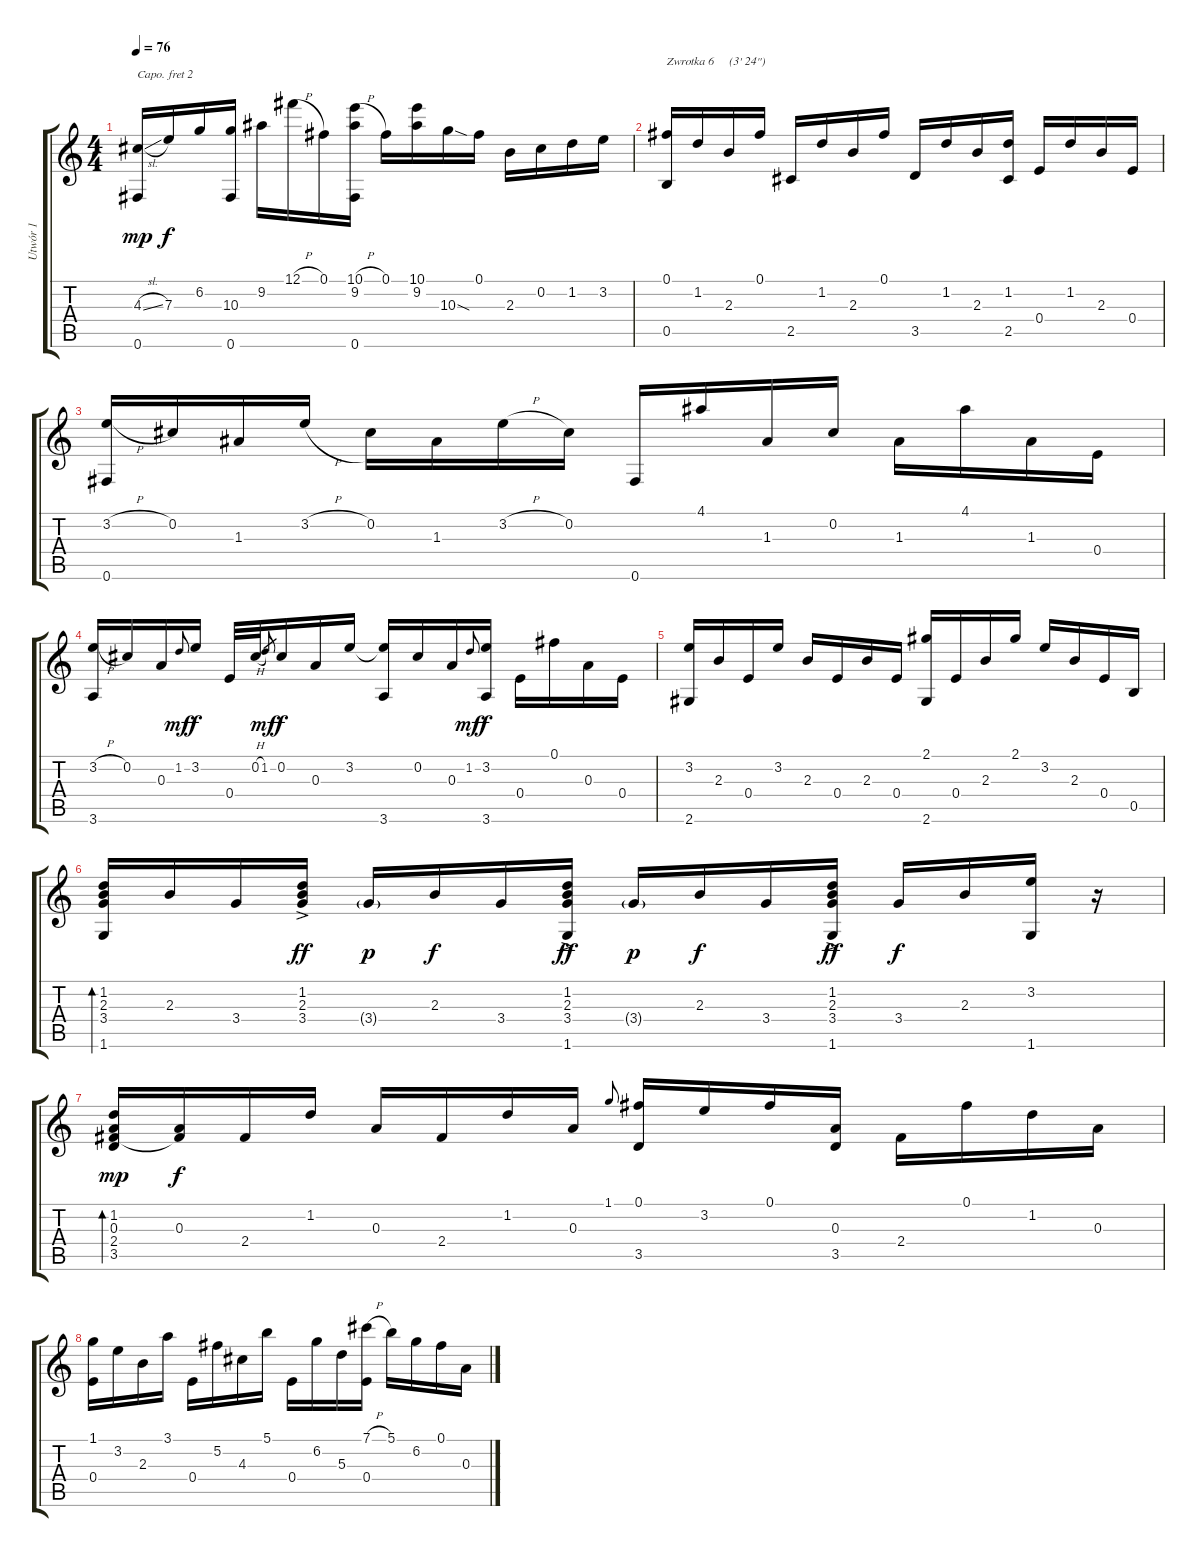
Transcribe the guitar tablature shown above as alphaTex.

\track ("Utwór 1" "Utwór 1") {instrument acousticguitarnylon}
\staff {score tabs}
\capo 2
\tuning (E4 B3 G3 D3 A2 E2) {hide}
\ts (4 4)
\tempo 76
\clef g2
\ks c
(4.3{sl} 0.6).16{dy mp} 7.3.16{dy f} 6.2.16 (10.3 0.6).16 9.2.16 12.1{h}.16 0.1.16 (10.1{h} 9.2 0.6).16 0.1.16 (10.1 9.2).16 10.3{sod}.16 0.1.16 2.3.16 0.2.16 1.2.16 3.2.16 |
(0.1 0.5).16{txt "Zwrotka 6     (3' 24'')"} 1.2.16 2.3.16 0.1.16 2.5.16 1.2.16 2.3.16 0.1.16 3.5.16 1.2.16 2.3.16 (1.2 2.5).16 0.4.16 1.2.16 2.3.16 0.4.16 |
(3.2{h} 0.6).16 0.2.16 1.3.16 3.2{h}.16 0.2.16 1.3.16 3.2{h}.16 0.2.16 0.6.16 4.1.16 1.3.16 0.2.16 1.3.16 4.1.16 1.3.16 0.4.16 |
(3.2{h} 3.6).16 0.2.16 0.3.16 1.2.8{gr onbeat dy mf} 3.2.16{dy f} 0.4.32 0.2{h}.32 1.2.8{gr dy mf} 0.2.16{dy f} 0.3.16 3.2.16 (3.2{t} 3.6).16 0.2.16 0.3.16 1.2.8{gr onbeat dy mf} (3.2 3.6).16{dy f} 0.4.16 0.1.16 0.3.16 0.4.16 |
(3.2 2.6).16 2.3.16 0.4.16 3.2.16 2.3.16 0.4.16 2.3.16 0.4.16 (2.1 2.6).16 0.4.16 2.3.16 2.1.16 3.2.16 2.3.16 0.4.16 0.5.16 |
(1.2 2.3 3.4 1.6).16{bd 60} 2.3.16 3.4.16 (1.2{ac} 2.3{ac} 3.4{ac}).16{dy ff} 3.4{g}.16{dy p} 2.3.16{dy f} 3.4.16 (1.2{ac} 2.3{ac} 3.4{ac} 1.6{ac}).16{dy ff} 3.4{g}.16{dy p} 2.3.16{dy f} 3.4.16 (1.2{ac} 2.3{ac} 3.4{ac} 1.6{ac}).16{dy ff} 3.4.16{dy f} 2.3.16 (3.2 1.6).16 r.16 |
(1.2 0.3 2.4 3.5).16{bd 480 dy mp} (0.3 2.4{t}).16{dy f} 2.4.16 1.2.16 0.3.16 2.4.16 1.2.16 0.3.16 1.1.8{gr onbeat} (0.1 3.5).16 3.2.16 0.1.16 (0.3 3.5).16 2.4.16 0.1.16 1.2.16 0.3.16 |
(1.1 0.4).16 3.2.16 2.3.16 3.1.16 0.4.16 5.2.16 4.3.16 5.1.16 0.4.16 6.2.16 5.3.16 (7.1{h} 0.4).16 5.1.16 6.2.16 0.1.16 0.3.16
